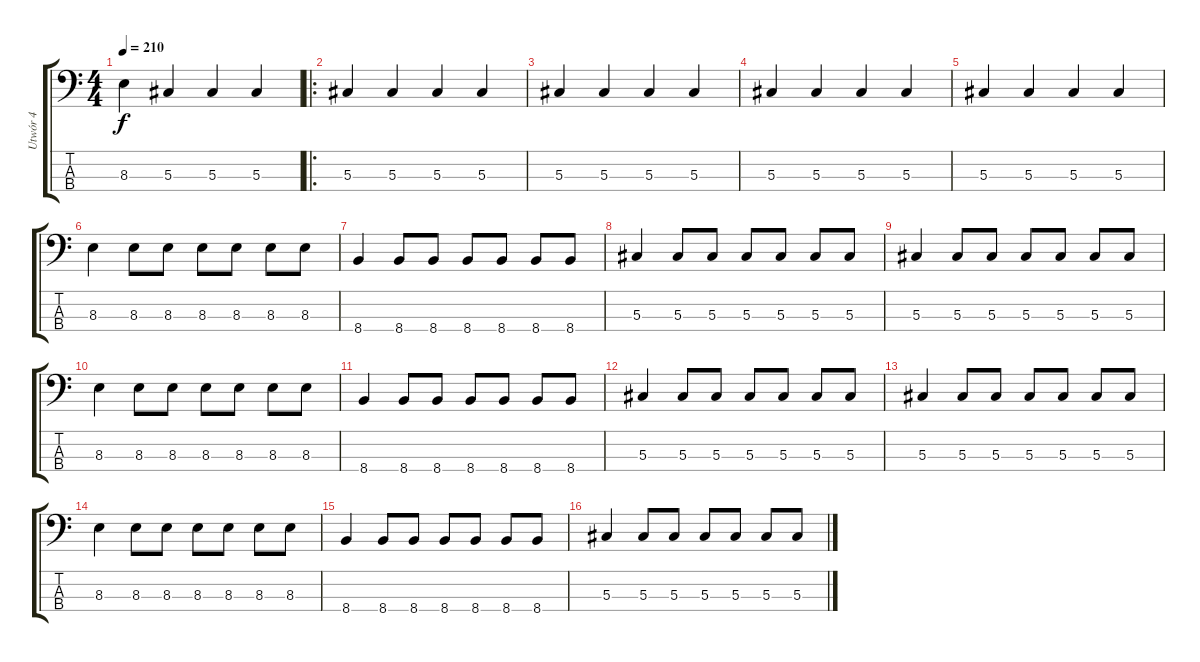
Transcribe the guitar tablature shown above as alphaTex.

\track ("Utwór 4" "Utwór 4") {instrument electricbasspick}
\staff {score tabs}
\tuning (Gb2 Db2 Ab1 Eb1) {hide}
\ts (4 4)
\tempo 210
\clef f4
\ks c
8.3.4{dy f} 5.3.4 5.3.4 5.3.4 |
\ro
5.3.4 5.3.4 5.3.4 5.3.4 |
5.3.4 5.3.4 5.3.4 5.3.4 |
5.3.4 5.3.4 5.3.4 5.3.4 |
5.3.4 5.3.4 5.3.4 5.3.4 |
8.3.4 8.3.8 8.3.8 8.3.8 8.3.8 8.3.8 8.3.8 |
8.4.4 8.4.8 8.4.8 8.4.8 8.4.8 8.4.8 8.4.8 |
5.3.4 5.3.8 5.3.8 5.3.8 5.3.8 5.3.8 5.3.8 |
5.3.4 5.3.8 5.3.8 5.3.8 5.3.8 5.3.8 5.3.8 |
8.3.4 8.3.8 8.3.8 8.3.8 8.3.8 8.3.8 8.3.8 |
8.4.4 8.4.8 8.4.8 8.4.8 8.4.8 8.4.8 8.4.8 |
5.3.4 5.3.8 5.3.8 5.3.8 5.3.8 5.3.8 5.3.8 |
5.3.4 5.3.8 5.3.8 5.3.8 5.3.8 5.3.8 5.3.8 |
8.3.4 8.3.8 8.3.8 8.3.8 8.3.8 8.3.8 8.3.8 |
8.4.4 8.4.8 8.4.8 8.4.8 8.4.8 8.4.8 8.4.8 |
5.3.4 5.3.8 5.3.8 5.3.8 5.3.8 5.3.8 5.3.8
